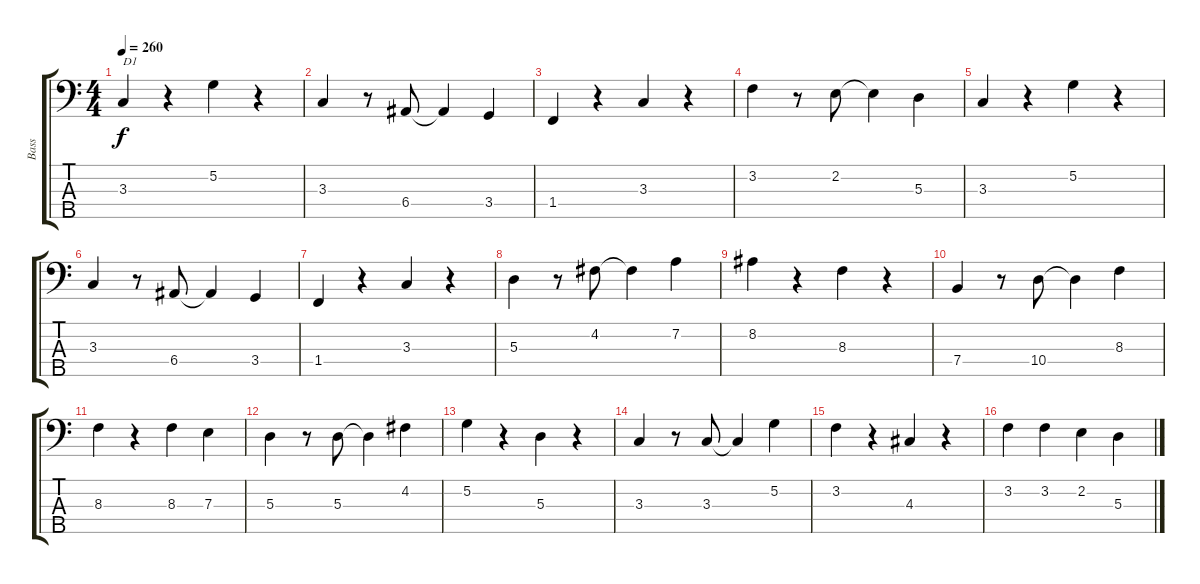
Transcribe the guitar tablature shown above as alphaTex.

\track ("Bass" "Bass") {instrument acousticbass}
\staff {score tabs}
\tuning (G2 D2 A1 E1 B0) {hide}
\ts (4 4)
\tempo 260
\clef f4
\ks c
3.3.4{txt "D1" dy f} r.4 5.2.4 r.4 |
3.3.4 r.8 6.4.8 6.4{t}.4 3.4.4 |
1.4.4 r.4 3.3.4 r.4 |
3.2.4 r.8 2.2.8 2.2{t}.4 5.3.4 |
3.3.4 r.4 5.2.4 r.4 |
3.3.4 r.8 6.4.8 6.4{t}.4 3.4.4 |
1.4.4 r.4 3.3.4 r.4 |
5.3.4 r.8 4.2.8 4.2{t}.4 7.2.4 |
8.2.4 r.4 8.3.4 r.4 |
7.4.4 r.8 10.4.8 10.4{t}.4 8.3.4 |
8.3.4 r.4 8.3.4 7.3.4 |
5.3.4 r.8 5.3.8 5.3{t}.4 4.2.4 |
5.2.4 r.4 5.3.4 r.4 |
3.3.4 r.8 3.3.8 3.3{t}.4 5.2.4 |
3.2.4 r.4 4.3.4 r.4 |
3.2.4 3.2.4 2.2.4 5.3.4
